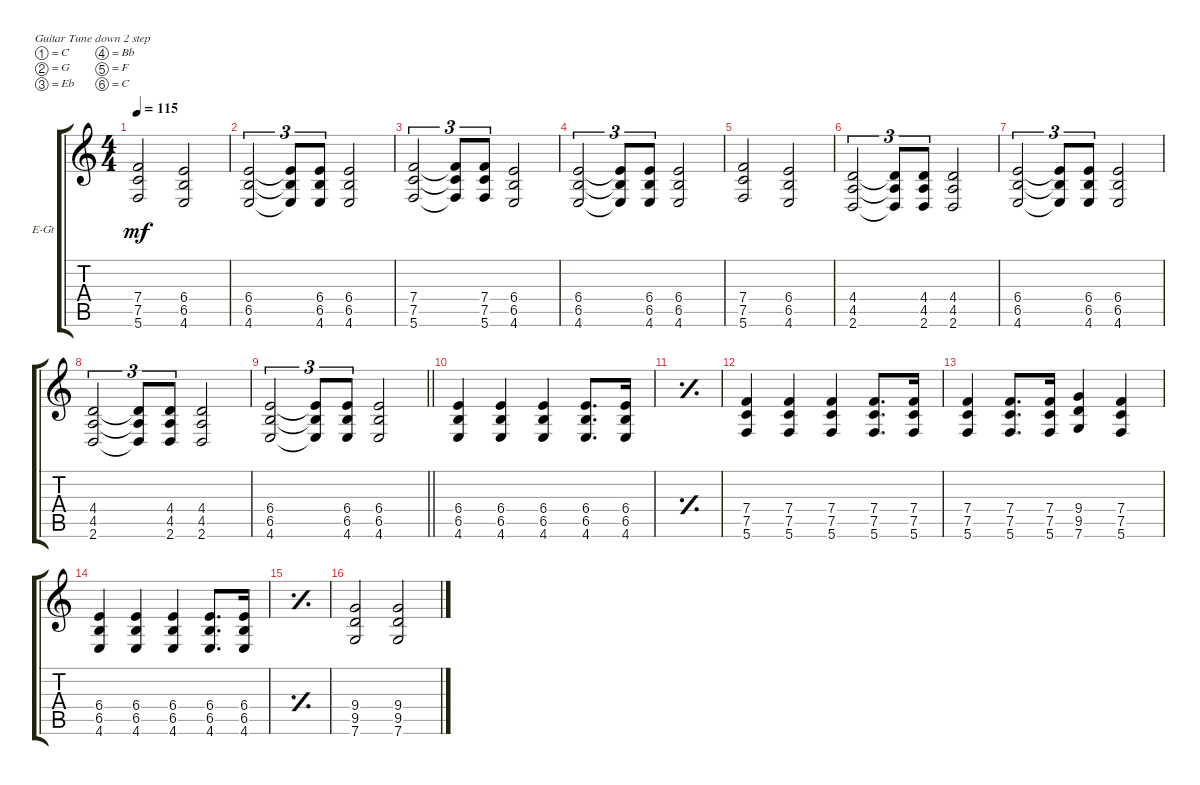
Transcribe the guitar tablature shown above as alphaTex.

\defaultSystemsLayout 4
\bracketExtendMode groupsimilarinstruments
\firstSystemTrackNameOrientation horizontal
\otherSystemsTrackNameOrientation horizontal
\track ("Guitar 1" "E-Gt") {instrument distortionguitar}
\staff {score tabs}
\tuning (C4 G3 Eb3 Bb2 F2 C2)
\ts (4 4)
\tempo 115
\clef g2
\scale
0.333333
\ks aminor
(5.6 7.5 7.4).2{dy mf} (4.6 6.5 6.4).2 |
\scale
0.333333 (4.6 6.5 6.4).2{tu (3 2)} (4.6{t} 6.5{t} 6.4{t}).8{tu (3 2)} (4.6 6.5 6.4).8{tu (3 2)} (4.6 6.5 6.4).2 |
\scale
0.333333 (5.6 7.5 7.4).2{tu (3 2)} (5.6{t} 7.5{t} 7.4{t}).8{tu (3 2)} (5.6 7.5 7.4).8{tu (3 2)} (4.6 6.5 6.4).2 |
\scale
0.333333 (4.6 6.5 6.4).2{tu (3 2)} (4.6{t} 6.5{t} 6.4{t}).8{tu (3 2)} (4.6 6.5 6.4).8{tu (3 2)} (4.6 6.5 6.4).2 |
\scale
0.333333 (5.6 7.5 7.4).2 (4.6 6.5 6.4).2 |
\scale
0.333333 (2.6 4.5 4.4).2{tu (3 2)} (2.6{t} 4.5{t} 4.4{t}).8{tu (3 2)} (2.6 4.5 4.4).8{tu (3 2)} (2.6 4.5 4.4).2 |
\scale
0.333333 (4.6 6.5 6.4).2{tu (3 2)} (4.6{t} 6.5{t} 6.4{t}).8{tu (3 2)} (4.6 6.5 6.4).8{tu (3 2)} (4.6 6.5 6.4).2 |
\scale
0.333333 (2.6 4.5 4.4).2{tu (3 2)} (2.6{t} 4.5{t} 4.4{t}).8{tu (3 2)} (2.6 4.5 4.4).8{tu (3 2)} (2.6 4.5 4.4).2 |
\scale
0.333333
\barLineRight lightlight
(4.6 6.5 6.4).2{tu (3 2)} (4.6{t} 6.5{t} 6.4{t}).8{tu (3 2)} (4.6 6.5 6.4).8{tu (3 2)} (4.6 6.5 6.4).2 |
\scale
0.333333 (4.6 6.5 6.4).4 (4.6 6.5 6.4).4 (4.6 6.5 6.4).4 (4.6 6.5 6.4).8{d} (4.6 6.5 6.4).16 |
\simile simple
\scale
0.333333 |
\simile none
\scale
0.333333 (5.6 7.5 7.4).4 (5.6 7.5 7.4).4 (5.6 7.5 7.4).4 (5.6 7.5 7.4).8{d} (5.6 7.5 7.4).16 |
\scale
0.333333 (5.6 7.5 7.4).4 (5.6 7.5 7.4).8{d} (5.6 7.5 7.4).16 (7.6 9.5 9.4).4 (5.6 7.5 7.4).4 |
\scale
0.333333 (4.6 6.5 6.4).4 (4.6 6.5 6.4).4 (4.6 6.5 6.4).4 (4.6 6.5 6.4).8{d} (4.6 6.5 6.4).16 |
\simile simple
\scale
0.333333 |
\simile none
\scale
0.333333 (7.6 9.5 9.4).2 (7.6 9.5 9.4).2
